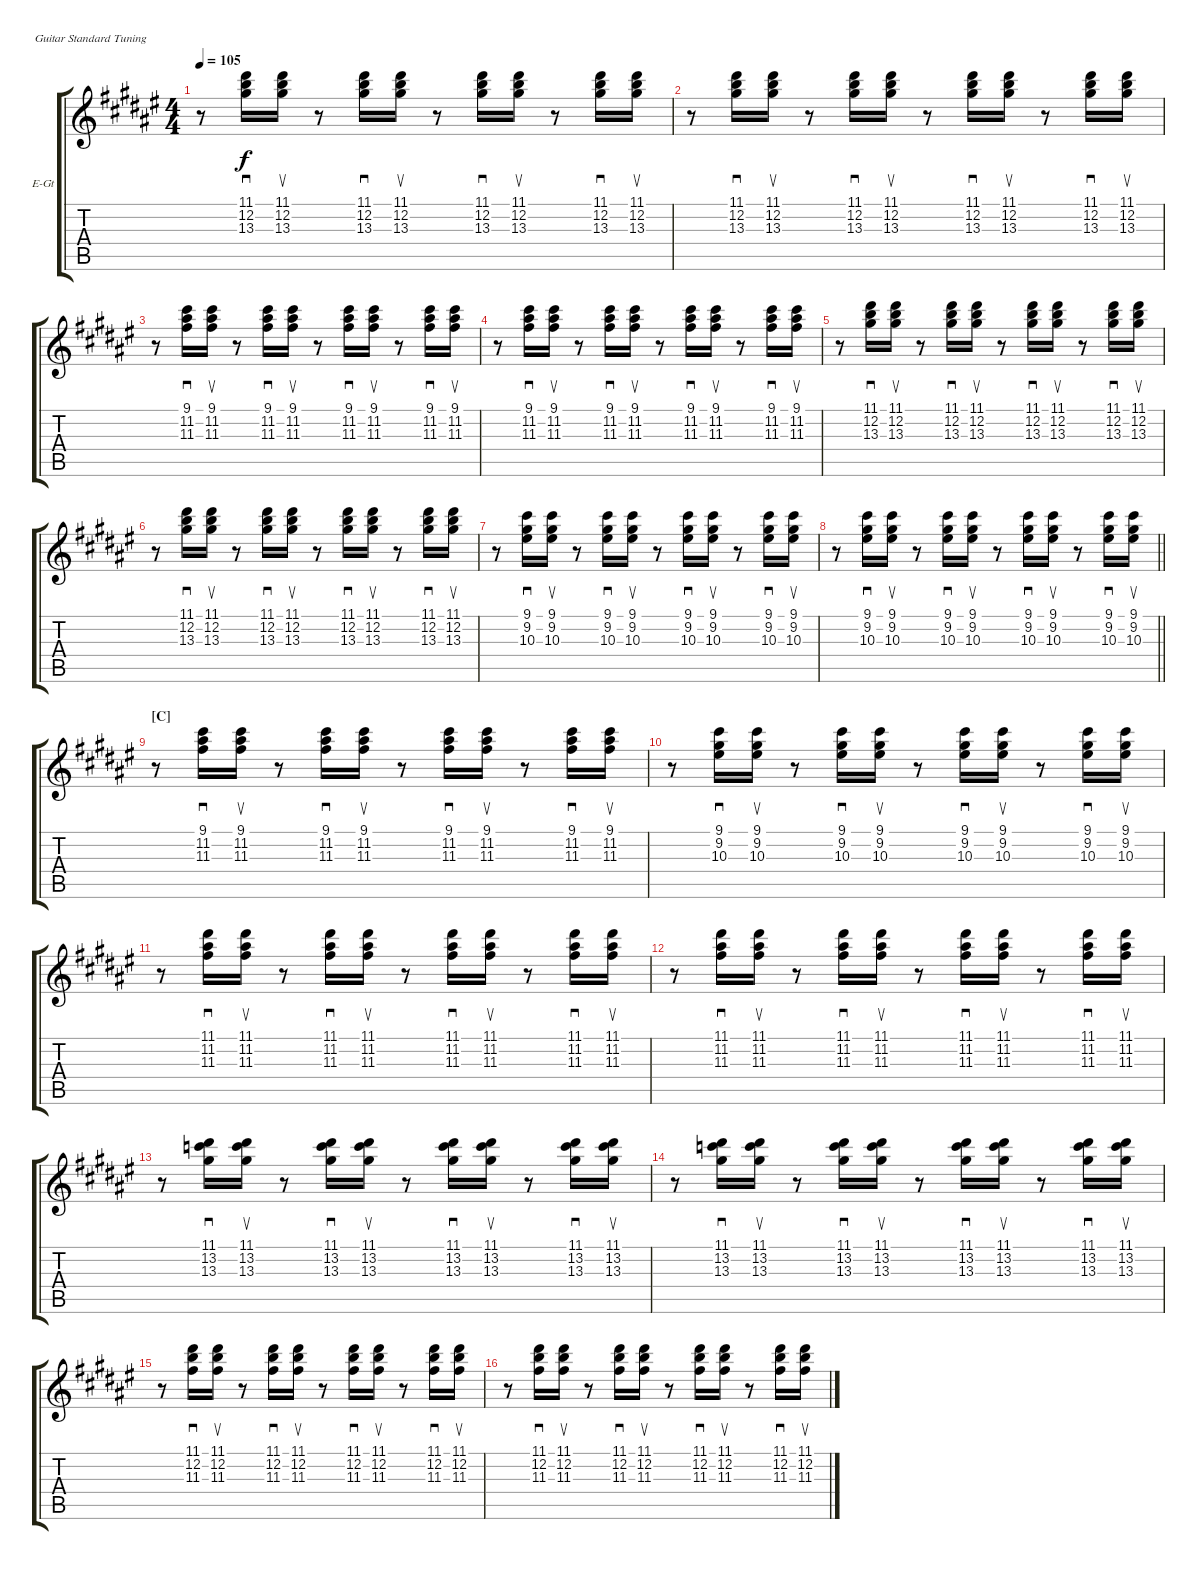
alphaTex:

\bracketExtendMode groupsimilarinstruments
\firstSystemTrackNameOrientation horizontal
\otherSystemsTrackNameOrientation horizontal
\track ("Nick Valensi" "E-Gt") {instrument overdrivenguitar}
\staff {score tabs}
\tuning (E4 B3 G3 D3 A2 E2)
\ts (4 4)
\tempo 105
\clef g2
\ks f#
r.8{dy f} (11.1 12.2 13.3).16{sd} (11.1 12.2 13.3).16{su} r.8 (11.1 12.2 13.3).16{sd} (11.1 12.2 13.3).16{su} r.8 (11.1 12.2 13.3).16{sd} (11.1 12.2 13.3).16{su} r.8 (11.1 12.2 13.3).16{sd} (11.1 12.2 13.3).16{su} |
r.8 (11.1 12.2 13.3).16{sd} (11.1 12.2 13.3).16{su} r.8 (11.1 12.2 13.3).16{sd} (11.1 12.2 13.3).16{su} r.8 (11.1 12.2 13.3).16{sd} (11.1 12.2 13.3).16{su} r.8 (11.1 12.2 13.3).16{sd} (11.1 12.2 13.3).16{su} |
r.8 (9.1 11.2 11.3).16{sd} (9.1 11.2 11.3).16{su} r.8 (9.1 11.2 11.3).16{sd} (9.1 11.2 11.3).16{su} r.8 (9.1 11.2 11.3).16{sd} (9.1 11.2 11.3).16{su} r.8 (9.1 11.2 11.3).16{sd} (9.1 11.2 11.3).16{su} |
r.8 (9.1 11.2 11.3).16{sd} (9.1 11.2 11.3).16{su} r.8 (9.1 11.2 11.3).16{sd} (9.1 11.2 11.3).16{su} r.8 (9.1 11.2 11.3).16{sd} (9.1 11.2 11.3).16{su} r.8 (9.1 11.2 11.3).16{sd} (9.1 11.2 11.3).16{su} |
r.8 (11.1 12.2 13.3).16{sd} (11.1 12.2 13.3).16{su} r.8 (11.1 12.2 13.3).16{sd} (11.1 12.2 13.3).16{su} r.8 (11.1 12.2 13.3).16{sd} (11.1 12.2 13.3).16{su} r.8 (11.1 12.2 13.3).16{sd} (11.1 12.2 13.3).16{su} |
r.8 (11.1 12.2 13.3).16{sd} (11.1 12.2 13.3).16{su} r.8 (11.1 12.2 13.3).16{sd} (11.1 12.2 13.3).16{su} r.8 (11.1 12.2 13.3).16{sd} (11.1 12.2 13.3).16{su} r.8 (11.1 12.2 13.3).16{sd} (11.1 12.2 13.3).16{su} |
r.8 (9.1 9.2 10.3).16{sd} (9.1 9.2 10.3).16{su} r.8 (9.1 9.2 10.3).16{sd} (9.1 9.2 10.3).16{su} r.8 (9.1 9.2 10.3).16{sd} (9.1 9.2 10.3).16{su} r.8 (9.1 9.2 10.3).16{sd} (9.1 9.2 10.3).16{su} |
\barLineRight lightlight
r.8 (9.1 9.2 10.3).16{sd} (9.1 9.2 10.3).16{su} r.8 (9.1 9.2 10.3).16{sd} (9.1 9.2 10.3).16{su} r.8 (9.1 9.2 10.3).16{sd} (9.1 9.2 10.3).16{su} r.8 (9.1 9.2 10.3).16{sd} (9.1 9.2 10.3).16{su} |
\section ("C" "")
r.8 (9.1 11.2 11.3).16{sd} (9.1 11.2 11.3).16{su} r.8 (9.1 11.2 11.3).16{sd} (9.1 11.2 11.3).16{su} r.8 (9.1 11.2 11.3).16{sd} (9.1 11.2 11.3).16{su} r.8 (9.1 11.2 11.3).16{sd} (9.1 11.2 11.3).16{su} |
r.8 (9.1 9.2 10.3).16{sd} (9.1 9.2 10.3).16{su} r.8 (9.1 9.2 10.3).16{sd} (9.1 9.2 10.3).16{su} r.8 (9.1 9.2 10.3).16{sd} (9.1 9.2 10.3).16{su} r.8 (9.1 9.2 10.3).16{sd} (9.1 9.2 10.3).16{su} |
r.8 (11.1 11.2 11.3).16{sd} (11.1 11.2 11.3).16{su} r.8 (11.1 11.2 11.3).16{sd} (11.1 11.2 11.3).16{su} r.8 (11.1 11.2 11.3).16{sd} (11.1 11.2 11.3).16{su} r.8 (11.1 11.2 11.3).16{sd} (11.1 11.2 11.3).16{su} |
r.8 (11.1 11.2 11.3).16{sd} (11.1 11.2 11.3).16{su} r.8 (11.1 11.2 11.3).16{sd} (11.1 11.2 11.3).16{su} r.8 (11.1 11.2 11.3).16{sd} (11.1 11.2 11.3).16{su} r.8 (11.1 11.2 11.3).16{sd} (11.1 11.2 11.3).16{su} |
r.8 (11.1 13.2 13.3).16{sd} (11.1 13.2 13.3).16{su} r.8 (11.1 13.2 13.3).16{sd} (11.1 13.2 13.3).16{su} r.8 (11.1 13.2 13.3).16{sd} (11.1 13.2 13.3).16{su} r.8 (11.1 13.2 13.3).16{sd} (11.1 13.2 13.3).16{su} |
r.8 (11.1 13.2 13.3).16{sd} (11.1 13.2 13.3).16{su} r.8 (11.1 13.2 13.3).16{sd} (11.1 13.2 13.3).16{su} r.8 (11.1 13.2 13.3).16{sd} (11.1 13.2 13.3).16{su} r.8 (11.1 13.2 13.3).16{sd} (11.1 13.2 13.3).16{su} |
r.8 (11.1 12.2 11.3).16{sd} (11.1 12.2 11.3).16{su} r.8 (11.1 12.2 11.3).16{sd} (11.1 12.2 11.3).16{su} r.8 (11.1 12.2 11.3).16{sd} (11.1 12.2 11.3).16{su} r.8 (11.1 12.2 11.3).16{sd} (11.1 12.2 11.3).16{su} |
r.8 (11.1 12.2 11.3).16{sd} (11.1 12.2 11.3).16{su} r.8 (11.1 12.2 11.3).16{sd} (11.1 12.2 11.3).16{su} r.8 (11.1 12.2 11.3).16{sd} (11.1 12.2 11.3).16{su} r.8 (11.1 12.2 11.3).16{sd} (11.1 12.2 11.3).16{su}
